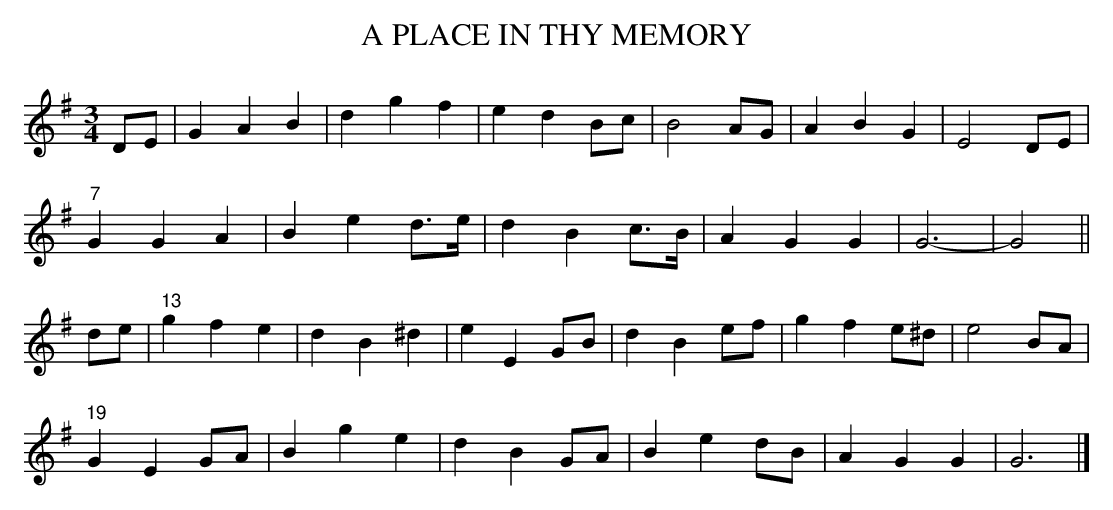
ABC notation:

X:1
T:PLACE IN THY MEMORY, A
Y:"moderate"
M:3/4
L:1/8
K:G
DE|G2A2B2|d2g2f2|e2d2Bc|B4AG|A2B2G2|E4DE|
"7"G2G2A2|B2e2d>e|d2B2c>B|A2G2G2|G6-|G4||
de|"13"g2f2e2|d2B2^d2|e2E2GB|d2B2ef|g2f2e^d|e4BA|
"19"G2E2GA|B2g2e2|d2B2GA|B2e2dB|A2G2G2|G6|]
